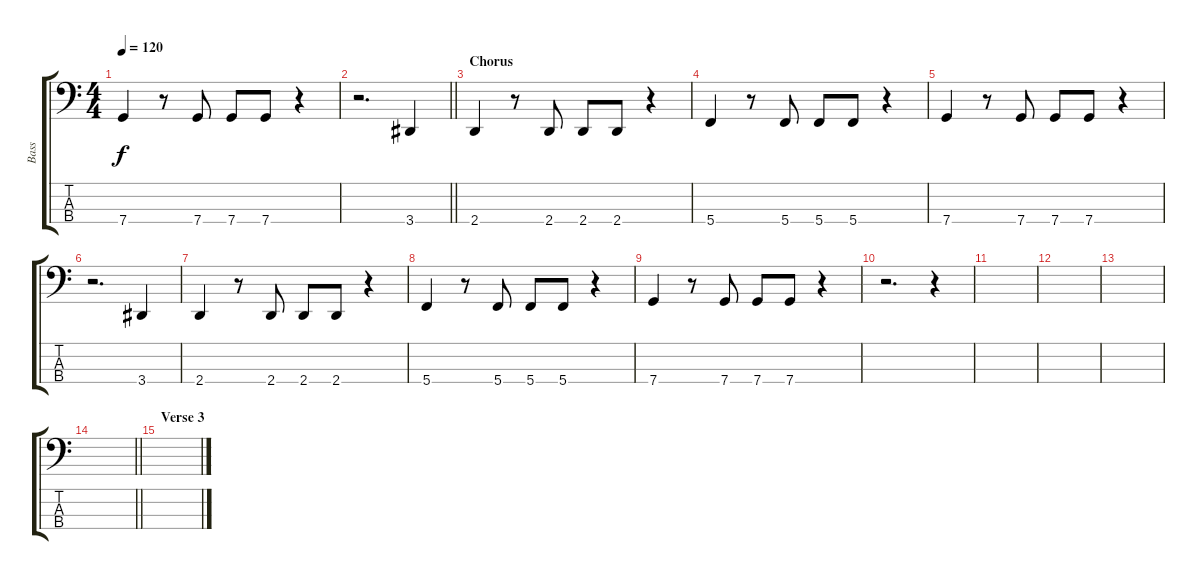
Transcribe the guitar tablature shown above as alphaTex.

\track ("Bass" "Bass") {instrument electricbassfinger}
\staff {score tabs}
\tuning (F2 C2 G1 C1) {hide}
\ts (4 4)
\tempo 120
\clef f4
\ks c
7.4.4{dy f} r.8 7.4.8 7.4.8 7.4.8 r.4 |
\barLineRight lightlight
r.2{d} 3.4.4 |
\section ("" "Chorus")
2.4.4{instrument electricbassfinger} r.8 2.4.8 2.4.8 2.4.8 r.4 |
5.4.4 r.8 5.4.8 5.4.8 5.4.8 r.4 |
7.4.4 r.8 7.4.8 7.4.8 7.4.8 r.4 |
r.2{d} 3.4.4 |
2.4.4 r.8 2.4.8 2.4.8 2.4.8 r.4 |
5.4.4 r.8 5.4.8 5.4.8 5.4.8 r.4 |
7.4.4 r.8 7.4.8 7.4.8 7.4.8 r.4 |
r.2{d} r.4 |
|
|
|
\barLineRight lightlight
|
\section ("" "Verse 3")
